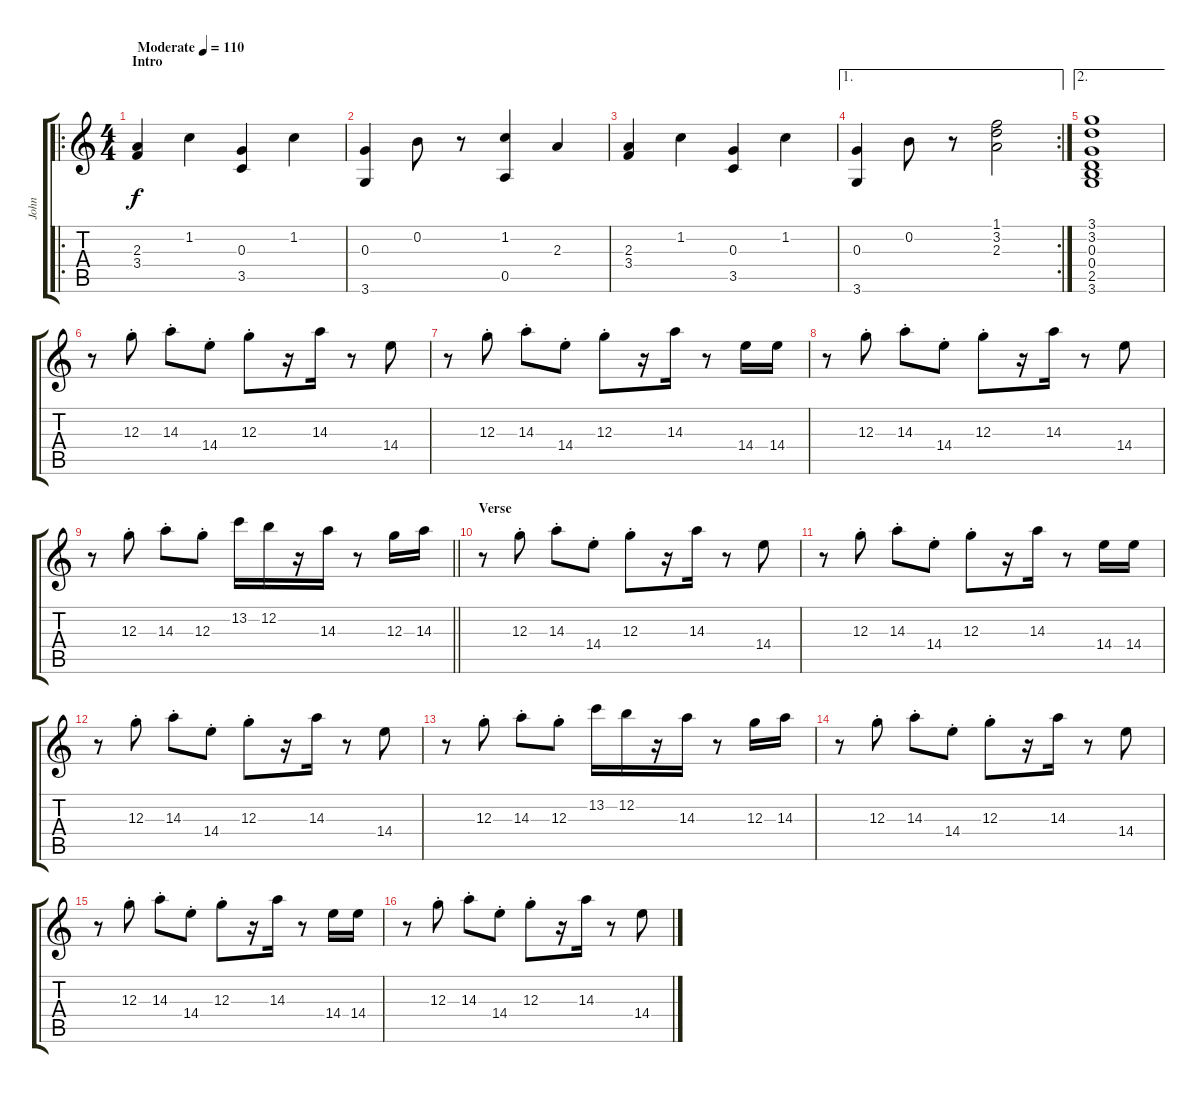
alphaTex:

\track ("John" "John") {instrument acousticguitarsteel}
\staff {score tabs}
\tuning (E4 B3 G3 D3 A2 E2) {hide}
\ro
\ts (4 4)
\section ("" "Intro")
\tempo (110 "Moderate")
\clef g2
\ks c
(2.3 3.4).4{dy f instrument acousticguitarsteel} 1.2.4 (0.3 3.5).4 1.2.4 |
(0.3 3.6).4 0.2.8 r.8 (1.2 0.5).4 2.3.4 |
(2.3 3.4).4 1.2.4 (0.3 3.5).4 1.2.4 |
\ae 1
\rc 2
(0.3 3.6).4 0.2.8 r.8 (1.1 3.2 2.3).2 |
\ae 2
(3.1 3.2 0.3 0.4 2.5 3.6).1 |
r.8 12.3{st}.8 14.3{st}.8 14.4{st}.8 12.3{st}.8 r.16 14.3.16 r.8 14.4.8 |
r.8 12.3{st}.8 14.3{st}.8 14.4{st}.8 12.3{st}.8 r.16 14.3.16 r.8 14.4.16 14.4.16 |
r.8 12.3{st}.8 14.3{st}.8 14.4{st}.8 12.3{st}.8 r.16 14.3.16 r.8 14.4.8 |
\barLineRight lightlight
r.8 12.3{st}.8 14.3{st}.8 12.3{st}.8 13.2.16 12.2.16 r.16 14.3.16 r.8 12.3.16 14.3.16 |
\section ("" "Verse")
r.8 12.3{st}.8 14.3{st}.8 14.4{st}.8 12.3{st}.8 r.16 14.3.16 r.8 14.4.8 |
r.8 12.3{st}.8 14.3{st}.8 14.4{st}.8 12.3{st}.8 r.16 14.3.16 r.8 14.4.16 14.4.16 |
r.8 12.3{st}.8 14.3{st}.8 14.4{st}.8 12.3{st}.8 r.16 14.3.16 r.8 14.4.8 |
r.8 12.3{st}.8 14.3{st}.8 12.3{st}.8 13.2.16 12.2.16 r.16 14.3.16 r.8 12.3.16 14.3.16 |
r.8 12.3{st}.8 14.3{st}.8 14.4{st}.8 12.3{st}.8 r.16 14.3.16 r.8 14.4.8 |
r.8 12.3{st}.8 14.3{st}.8 14.4{st}.8 12.3{st}.8 r.16 14.3.16 r.8 14.4.16 14.4.16 |
r.8 12.3{st}.8 14.3{st}.8 14.4{st}.8 12.3{st}.8 r.16 14.3.16 r.8 14.4.8
